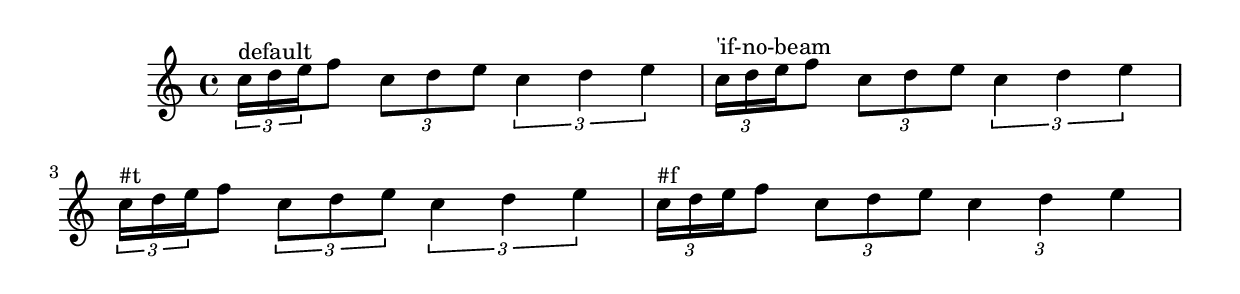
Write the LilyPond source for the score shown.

%% DO NOT EDIT this file manually; it is automatically
%% generated from LSR http://lsr.dsi.unimi.it
%% Make any changes in LSR itself, or in Documentation/snippets/new/ ,
%% and then run scripts/auxiliar/makelsr.py
%%
%% This file is in the public domain.
\version "2.14.2"

\header {
  lsrtags = "rhythms, tweaks-and-overrides"

  texidoc = "
The default behavior of tuplet-bracket visibility is to print a bracket
unless there is a beam of the same length as the tuplet. To control the
visibility of tuplet brackets, set the property
@code{'bracket-visibility} to either @code{#t} (always print a
bracket), @code{#f} (never print a bracket) or @code{#'if-no-beam}
(only print a bracket if there is no beam).

"
  doctitle = "Controlling tuplet bracket visibility"
} % begin verbatim


music = \relative c'' {
  \times 2/3 { c16[ d e } f8]
  \times 2/3 { c8 d e }
  \times 2/3 { c4 d e }
}

\new Voice {
  \relative c' {
    << \music s4^"default" >>
    \override TupletBracket #'bracket-visibility = #'if-no-beam
    << \music s4^"'if-no-beam" >>
    \override TupletBracket #'bracket-visibility = ##t
    << \music s4^"#t" >>
    \override TupletBracket #'bracket-visibility = ##f
    << \music s4^"#f" >>
  }
}
